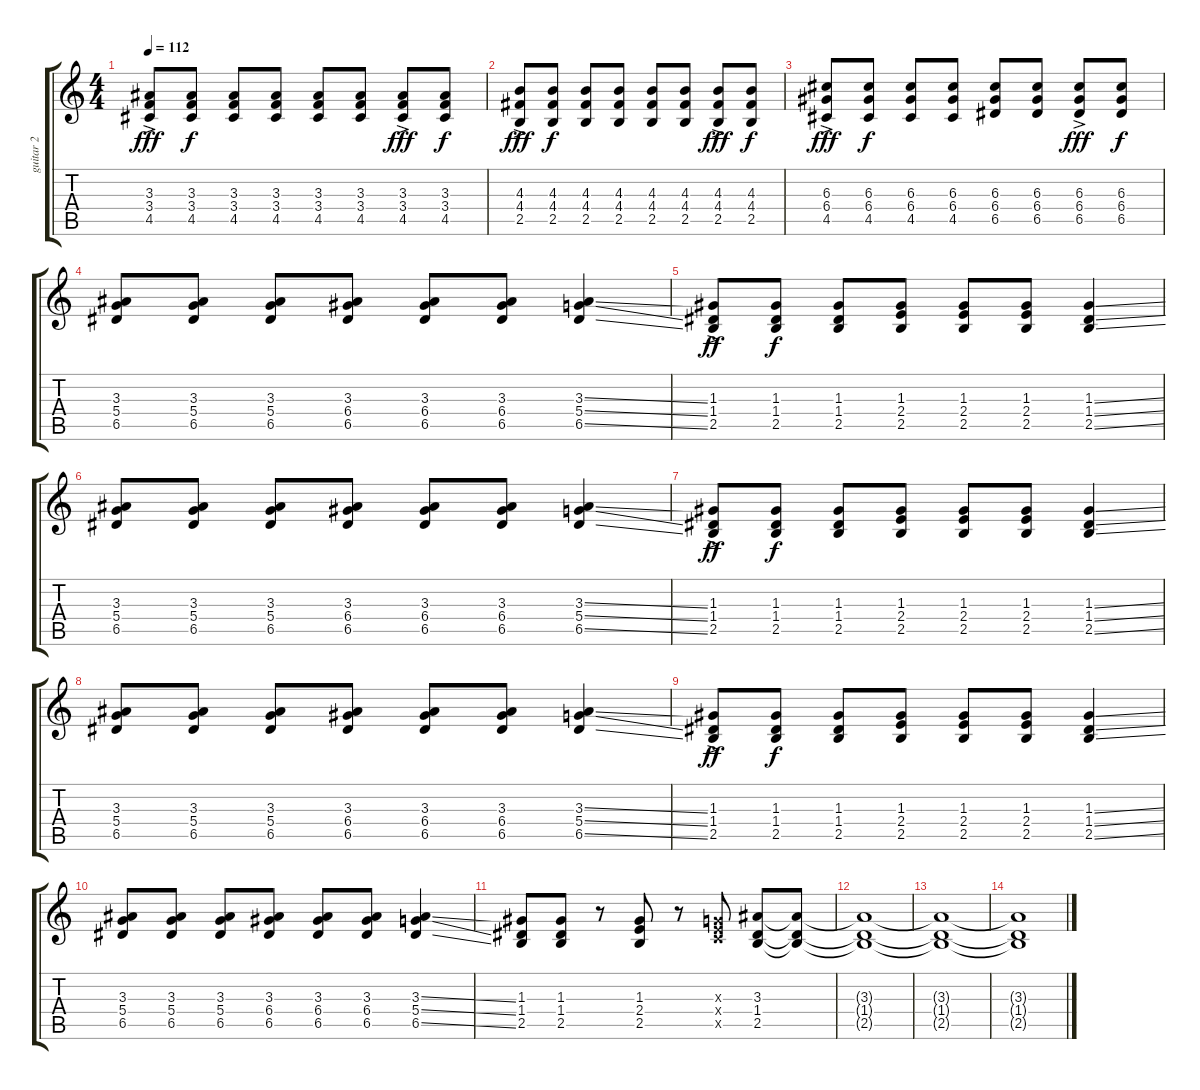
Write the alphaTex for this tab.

\track ("guitar 2" "guitar 2") {instrument distortionguitar}
\staff {score tabs}
\tuning (E4 B3 G3 D3 A2 E2) {hide}
\ts (4 4)
\tempo 112
\clef g2
\ks c
(3.3 3.4{ac} 4.5).8{dy fff} (3.3 3.4 4.5).8{dy f} (3.3 3.4 4.5).8 (3.3 3.4 4.5).8 (3.3 3.4 4.5).8 (3.3 3.4 4.5).8 (3.3 3.4{ac} 4.5).8{dy fff} (3.3 3.4 4.5).8{dy f} |
(4.3 4.4{ac} 2.5).8{dy fff} (4.3 4.4 2.5).8{dy f} (4.3 4.4 2.5).8 (4.3 4.4 2.5).8 (4.3 4.4 2.5).8 (4.3 4.4 2.5).8 (4.3 4.4{ac} 2.5).8{dy fff} (4.3 4.4 2.5).8{dy f} |
(6.3 6.4{ac} 4.5).8{dy fff} (6.3 6.4 4.5).8{dy f} (6.3 6.4 4.5).8 (6.3 6.4 4.5).8 (6.3 6.4 6.5).8 (6.3 6.4 6.5).8 (6.3 6.4{ac} 6.5).8{dy fff} (6.3 6.4 6.5).8{dy f} |
(3.3 5.4 6.5).8 (3.3 5.4 6.5).8 (3.3 5.4 6.5).8 (3.3 6.4 6.5).8 (3.3 6.4 6.5).8 (3.3 6.4 6.5).8 (3.3{ss} 5.4{ss} 6.5{ss}).4 |
(1.3 1.4{ac} 2.5{ac}).8{dy ff} (1.3 1.4 2.5).8{dy f} (1.3 1.4 2.5).8 (1.3 2.4 2.5).8 (1.3 2.4 2.5).8 (1.3 2.4 2.5).8 (1.3{ss} 1.4{ss} 2.5{ss}).4 |
(3.3 5.4 6.5).8 (3.3 5.4 6.5).8 (3.3 5.4 6.5).8 (3.3 6.4 6.5).8 (3.3 6.4 6.5).8 (3.3 6.4 6.5).8 (3.3{ss} 5.4{ss} 6.5{ss}).4 |
(1.3 1.4{ac} 2.5{ac}).8{dy ff} (1.3 1.4 2.5).8{dy f} (1.3 1.4 2.5).8 (1.3 2.4 2.5).8 (1.3 2.4 2.5).8 (1.3 2.4 2.5).8 (1.3{ss} 1.4{ss} 2.5{ss}).4 |
(3.3 5.4 6.5).8 (3.3 5.4 6.5).8 (3.3 5.4 6.5).8 (3.3 6.4 6.5).8 (3.3 6.4 6.5).8 (3.3 6.4 6.5).8 (3.3{ss} 5.4{ss} 6.5{ss}).4 |
(1.3 1.4{ac} 2.5{ac}).8{dy ff} (1.3 1.4 2.5).8{dy f} (1.3 1.4 2.5).8 (1.3 2.4 2.5).8 (1.3 2.4 2.5).8 (1.3 2.4 2.5).8 (1.3{ss} 1.4{ss} 2.5{ss}).4 |
(3.3 5.4 6.5).8 (3.3 5.4 6.5).8 (3.3 5.4 6.5).8 (3.3 6.4 6.5).8 (3.3 6.4 6.5).8 (3.3 6.4 6.5).8 (3.3{ss} 5.4{ss} 6.5{ss}).4 |
(1.3 1.4 2.5).8 (1.3 1.4 2.5).8 r.8 (1.3 2.4 2.5).8 r.8 (0.3{x} 2.4{x} 3.5{x}).8 (3.3 1.4 2.5).8 (3.3{t} 1.4{t} 2.5{t}).8 |
(3.3{t} 1.4{t} 2.5{t}).1 |
(3.3{t} 1.4{t} 2.5{t}).1{volume 0} |
(3.3{t} 1.4{t} 2.5{t}).1
